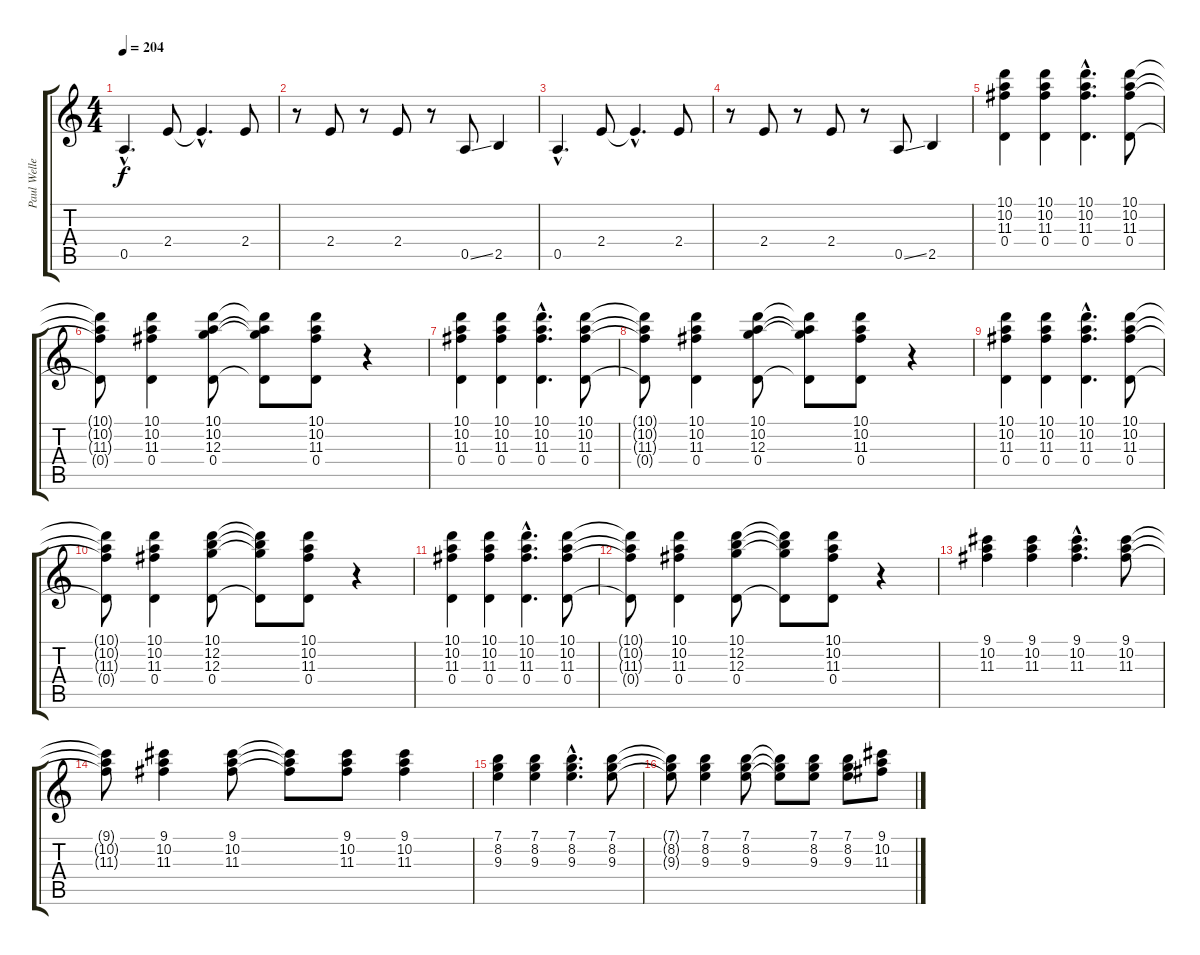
\track ("Paul Weller" "Paul Welle") {instrument electricguitarclean}
\staff {score tabs}
\tuning (E4 B3 G3 D3 A2 E2) {hide}
\ts (4 4)
\tempo 204
\clef g2
\ks c
0.5{hac}.4{d dy f} 2.4.8 2.4{hac t}.4{d} 2.4.8 |
r.8 2.4.8 r.8 2.4.8 r.8 0.5{ss}.8 2.5.4 |
0.5{hac}.4{d} 2.4.8 2.4{hac t}.4{d} 2.4.8 |
r.8 2.4.8 r.8 2.4.8 r.8 0.5{ss}.8 2.5.4 |
(10.1 10.2 11.3 0.4).4 (10.1 10.2 11.3 0.4).4 (10.1{hac} 10.2{hac} 11.3{hac} 0.4{hac}).4{d} (10.1 10.2 11.3 0.4).8 |
(10.1{t} 10.2{t} 11.3{t} 0.4{t}).8 (10.1 10.2 11.3 0.4).4 (10.1 10.2 12.3 0.4).8 (10.1{t} 10.2{t} 12.3{t} 0.4{t}).8 (10.1 10.2 11.3 0.4).8 r.4 |
(10.1 10.2 11.3 0.4).4 (10.1 10.2 11.3 0.4).4 (10.1{hac} 10.2{hac} 11.3{hac} 0.4{hac}).4{d} (10.1 10.2 11.3 0.4).8 |
(10.1{t} 10.2{t} 11.3{t} 0.4{t}).8 (10.1 10.2 11.3 0.4).4 (10.1 10.2 12.3 0.4).8 (10.1{t} 10.2{t} 12.3{t} 0.4{t}).8 (10.1 10.2 11.3 0.4).8 r.4 |
(10.1 10.2 11.3 0.4).4 (10.1 10.2 11.3 0.4).4 (10.1{hac} 10.2{hac} 11.3{hac} 0.4{hac}).4{d} (10.1 10.2 11.3 0.4).8 |
(10.1{t} 10.2{t} 11.3{t} 0.4{t}).8 (10.1 10.2 11.3 0.4).4 (10.1 12.2 12.3 0.4).8 (10.1{t} 12.2{t} 12.3{t} 0.4{t}).8 (10.1 10.2 11.3 0.4).8 r.4 |
(10.1 10.2 11.3 0.4).4 (10.1 10.2 11.3 0.4).4 (10.1{hac} 10.2{hac} 11.3{hac} 0.4{hac}).4{d} (10.1 10.2 11.3 0.4).8 |
(10.1{t} 10.2{t} 11.3{t} 0.4{t}).8 (10.1 10.2 11.3 0.4).4 (10.1 12.2 12.3 0.4).8 (10.1{t} 12.2{t} 12.3{t} 0.4{t}).8 (10.1 10.2 11.3 0.4).8 r.4 |
(9.1 10.2 11.3).4 (9.1 10.2 11.3).4 (9.1{hac} 10.2{hac} 11.3{hac}).4{d} (9.1 10.2 11.3).8 |
(9.1{t} 10.2{t} 11.3{t}).8 (9.1 10.2 11.3).4 (9.1 10.2 11.3).8 (9.1{t} 10.2{t} 11.3{t}).8 (9.1 10.2 11.3).8 (9.1 10.2 11.3).4 |
(7.1 8.2 9.3).4 (7.1 8.2 9.3).4 (7.1{hac} 8.2{hac} 9.3{hac}).4{d} (7.1 8.2 9.3).8 |
(7.1{t} 8.2{t} 9.3{t}).8 (7.1 8.2 9.3).4 (7.1 8.2 9.3).8 (7.1{t} 8.2{t} 9.3{t}).8 (7.1 8.2 9.3).8 (7.1 8.2 9.3).8 (9.1 10.2 11.3).8
